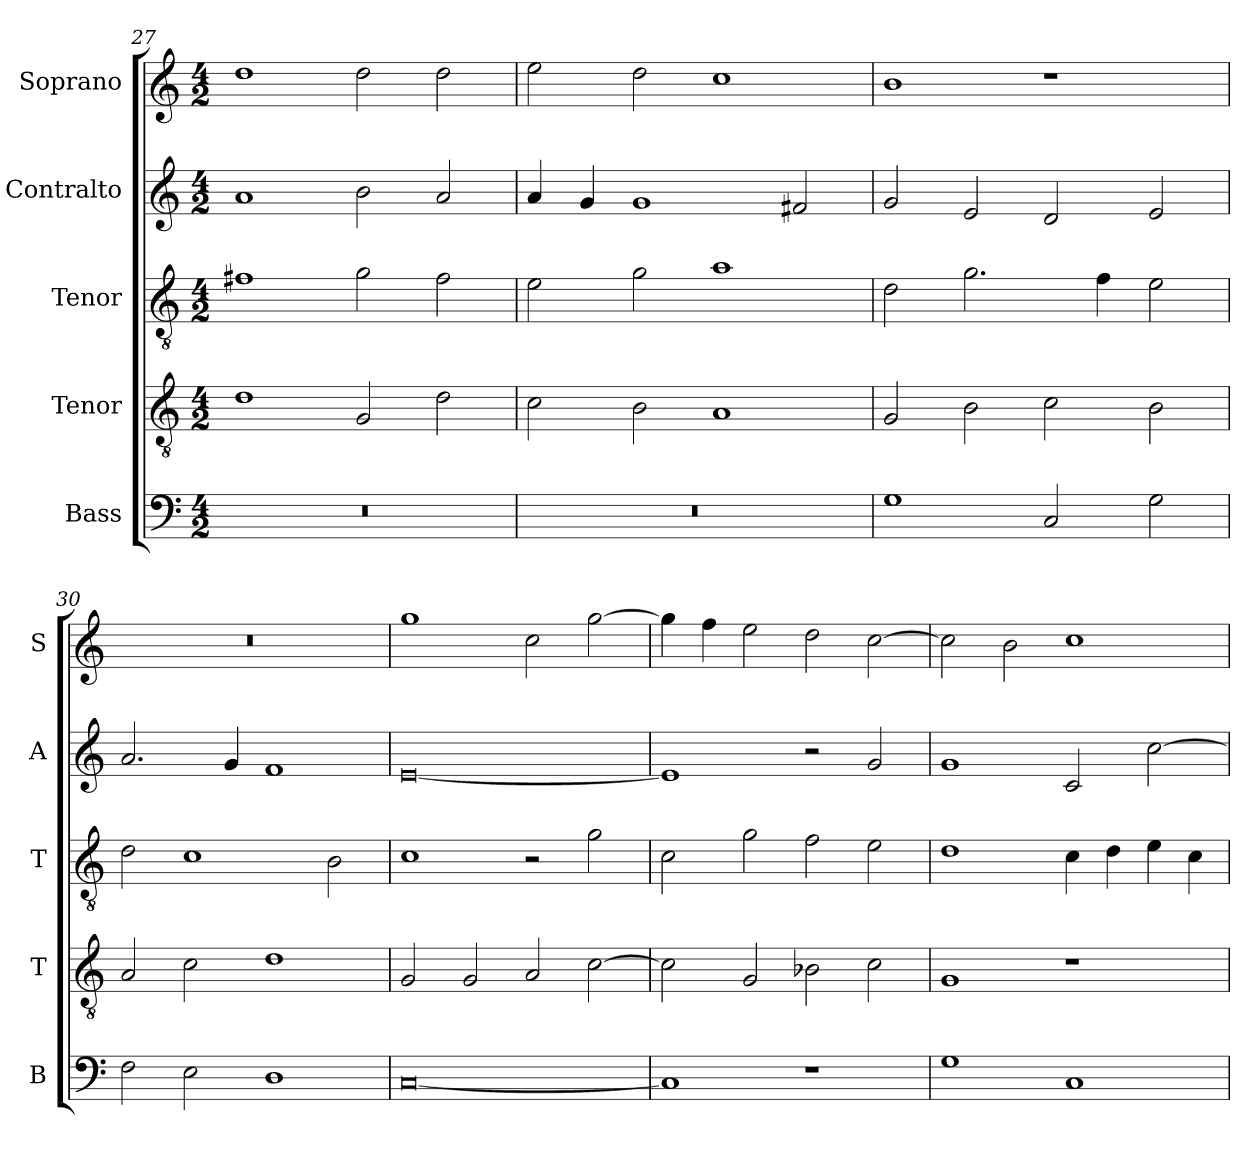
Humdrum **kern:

**kern	**kern	**kern	**kern	**kern
*part5	*part4	*part3	*part2	*part1
*staff5	*staff4	*staff3	*staff2	*staff1
*I"Bass	*I"Tenor	*I"Tenor	*I"Contralto	*I"Soprano
*I'B	*I'T	*I'T	*I'A	*I'S
*clefF4	*clefGv2	*clefGv2	*clefG2	*clefG2
*k[]	*k[]	*k[]	*k[]	*k[]
*G:mix	*G:mix	*G:mix	*G:mix	*G:mix
*M4/2	*M4/2	*M4/2	*M4/2	*M4/2
=27	=27	=27	=27	=27
0r	1d	1f#X	1a	1dd
.	2G	2g	2b	2dd
.	2d	2f#	2a	2dd
=28	=28	=28	=28	=28
0r	2c	2e	4a	2ee
.	.	.	4g	.
.	2B	2g	1g	2dd
.	1A	1a	.	1cc
.	.	.	2f#X	.
=29	=29	=29	=29	=29
1G	2G	2d	2g	1b
.	2B	2.g	2e	.
2C	2c	.	2d	1r
.	.	4f	.	.
2G	2B	2e	2e	.
=30	=30	=30	=30	=30
2F	2A	2d	2.a	0r
2E	2c	1c	.	.
.	.	.	4g	.
1D	1d	.	1f	.
.	.	2B	.	.
=31	=31	=31	=31	=31
[0C	2G	1c	[0e	1gg
.	2G	.	.	.
.	2A	2r	.	2cc
.	[2c	2g	.	[2gg
=32	=32	=32	=32	=32
1C]	2c]	2c	1e]	4gg]
.	.	.	.	4ff
.	2G	2g	.	2ee
1r	2B-X	2f	2r	2dd
.	2c	2e	2g	[2cc
=33	=33	=33	=33	=33
1G	1G	1d	1g	2cc]
.	.	.	.	2b
1C	1r	4c	2c	1cc
.	.	4d	.	.
.	.	4e	[2cc	.
.	.	4c	.	.
=	=	=	=	=
*-	*-	*-	*-	*-
